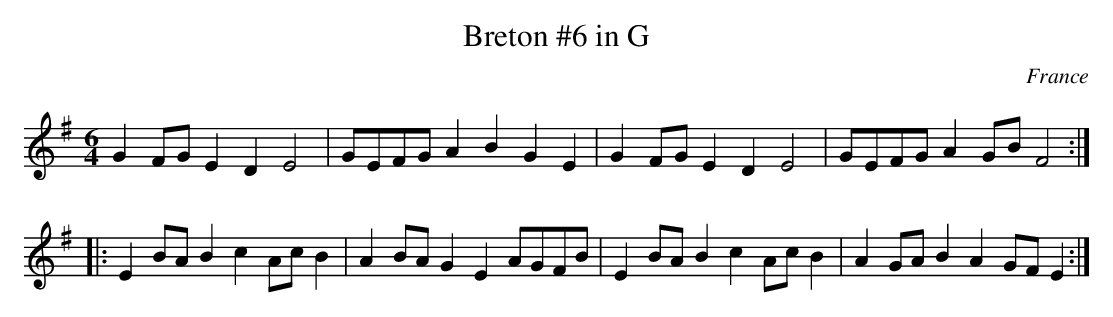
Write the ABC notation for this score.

X:1
T:Breton \#6 in G
O:France
M:6/4
L:1/8
K:Em
G2FG E2D2 E4 | GEFG A2B2 G2E2 | \
G2FG E2D2 E4 | GEFG A2GB F4 :|!
|: E2BA B2c2 AcB2 | A2BA G2E2 AGFB |\
E2BA B2c2 AcB2 | A2GA B2A2 GFE2 :|
